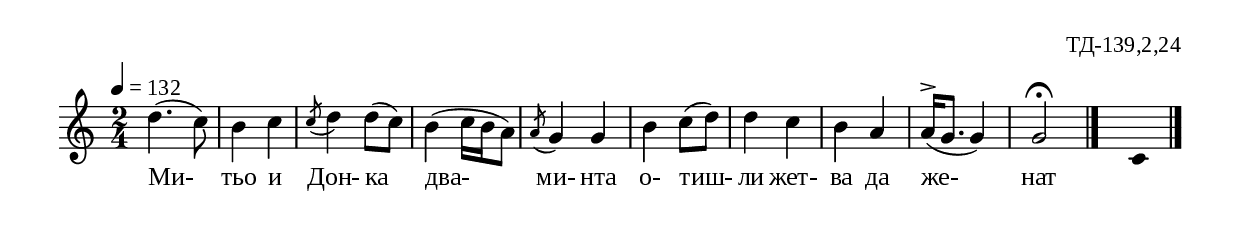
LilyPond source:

%{
kav_139_2_24
%}

\include "td-preamble.ly"

\score {
\relative c'' {
 \tempo 4 = 132
 \time 2/4
d4.( c8) | b4 c |  \acciaccatura c8 d4 d8( c) | b4( c16[ b a8]) |
\acciaccatura a8 g4 g | b c8( d) | d4 c | b a | a16^>[( g8.] g4) | g2\fermata
 \bar "|." 
s4 \fixB c,
 \bar "|." 
}
\addlyrics { Ми- тьо и Дон- ка два- ми- нта о- тиш- ли жет- ва да же- нат }
%
\layout {
  indent = #0
  line-width = 190\mm
  ragged-right=##f
}
%
\midi { 
	\context {
		\Score
		tempoWholesPerMinute = #(ly:make-moment 132 4)
		}
	}
}
%
\header{
  opus = "ТД-139,2,24"
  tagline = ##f
}


